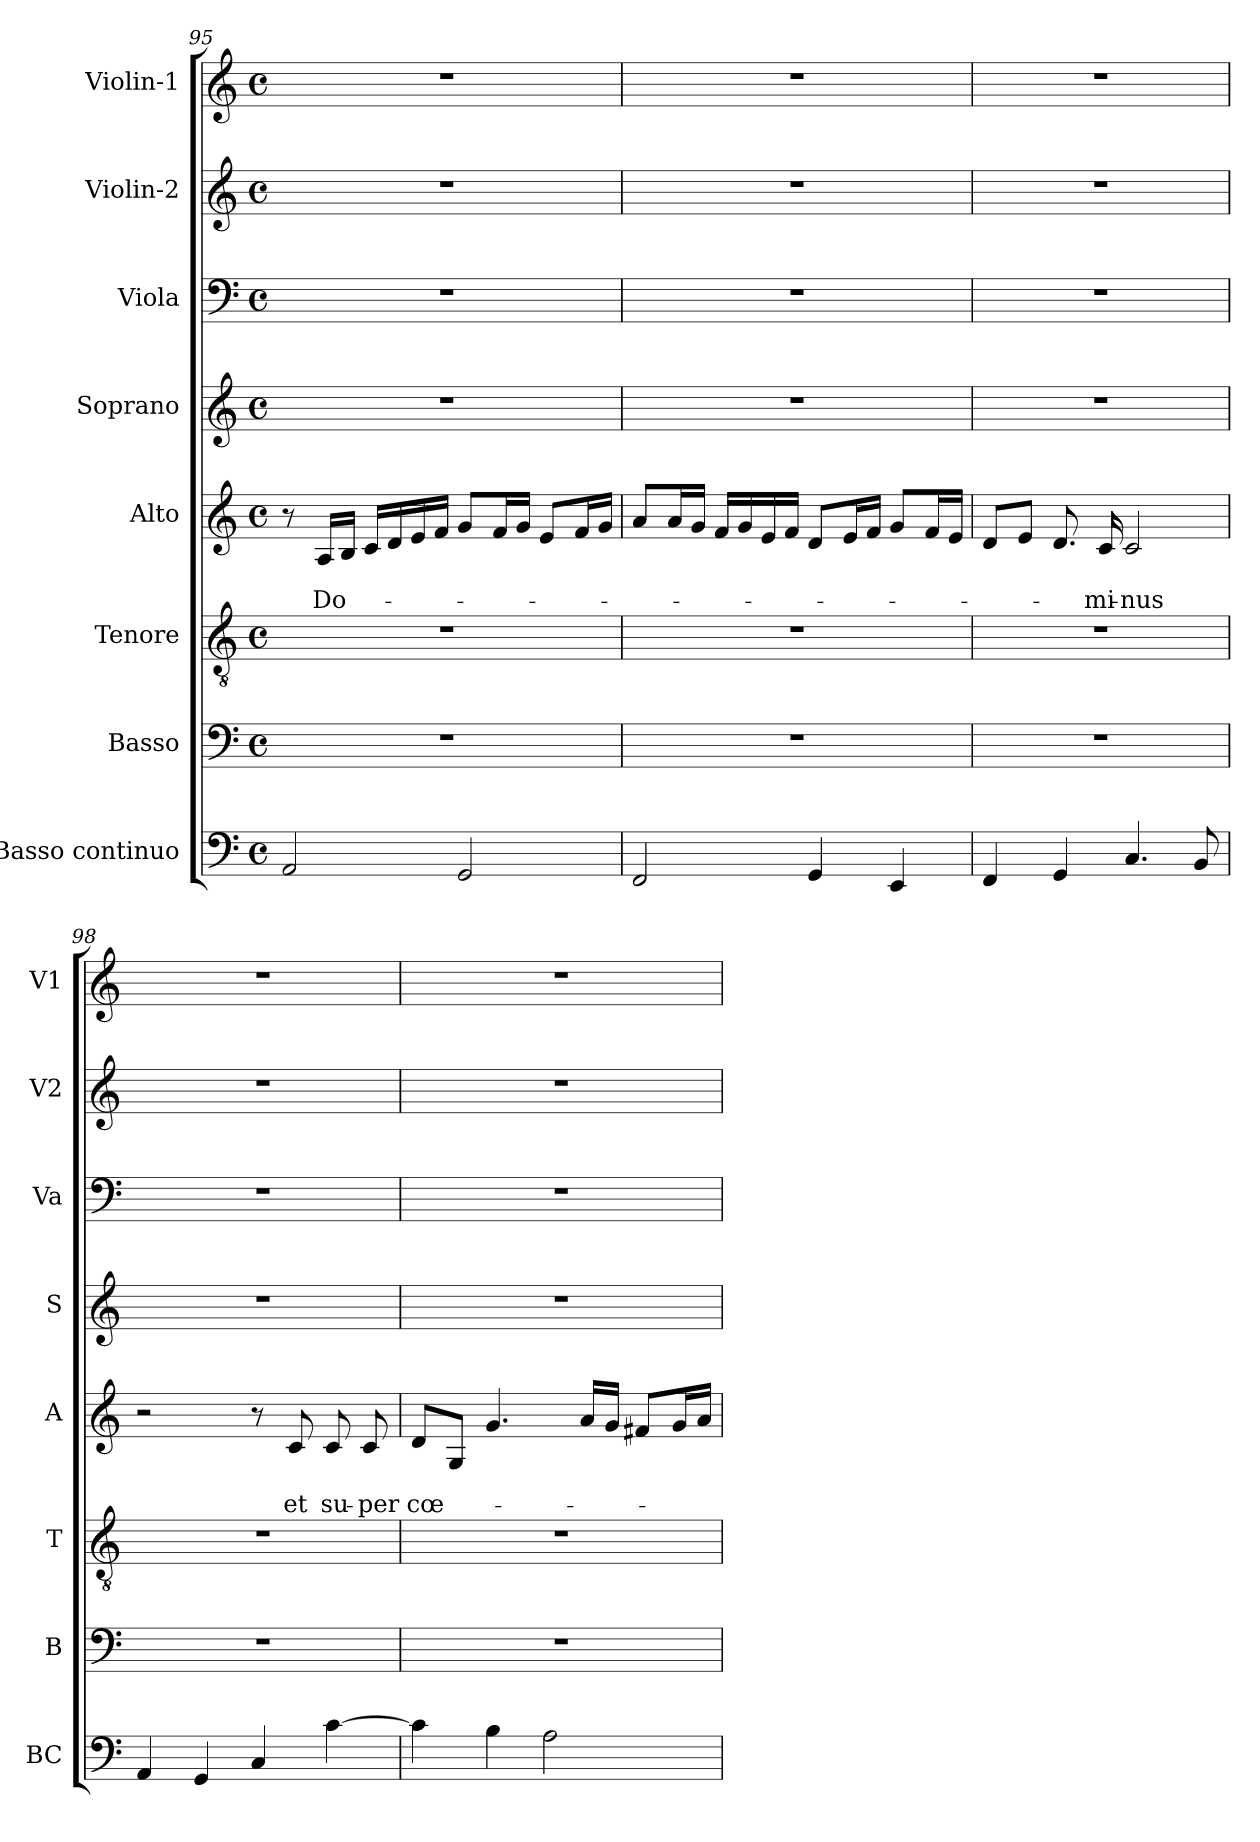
**kern	**kern	**kern	**kern	**text	**text	**kern	**kern	**kern	**kern
*part8	*part7	*part6	*part5	*part5	*part5	*part4	*part3	*part2	*part1
*staff8	*staff7	*staff6	*staff5	*staff5	*staff5	*staff4	*staff3	*staff2	*staff1
*I"Basso continuo	*I"Basso	*I"Tenore	*I"Alto	*	*	*I"Soprano	*I"Viola	*I"Violin-2	*I"Violin-1
*I'BC	*I'B	*I'T	*I'A	*	*	*I'S	*I'Va	*I'V2	*I'V1
!!LO:LB:g=z
*clefF4	*clefF4	*clefGv2	*clefG2	*	*	*clefG2	*clefF4	*clefG2	*clefG2
*k[]	*k[]	*k[]	*k[]	*	*	*k[]	*k[]	*k[]	*k[]
*C:	*C:	*C:	*C:	*	*	*C:	*C:	*C:	*C:
*M4/4	*M4/4	*M4/4	*M4/4	*	*	*M4/4	*M4/4	*M4/4	*M4/4
*met(c)	*met(c)	*met(c)	*met(c)	*	*	*met(c)	*met(c)	*met(c)	*met(c)
=95	=95	=95	=95	=95	=95	=95	=95	=95	=95
2AA/	1r	1r	8r	.	.	1r	1r	1r	1r
!	!	!	!	!	!LO:LY:b	!	!	!	!
.	.	.	16A/LL	.	Do-	.	.	.	.
.	.	.	16B/JJ	.	.	.	.	.	.
.	.	.	16c/LL	.	.	.	.	.	.
.	.	.	16d/	.	.	.	.	.	.
.	.	.	16e/	.	.	.	.	.	.
.	.	.	16f/JJ	.	.	.	.	.	.
2GG/	.	.	8g/L	.	.	.	.	.	.
.	.	.	16f/L	.	.	.	.	.	.
.	.	.	16g/JJ	.	.	.	.	.	.
.	.	.	8e/L	.	.	.	.	.	.
.	.	.	16f/L	.	.	.	.	.	.
.	.	.	16g/JJ	.	.	.	.	.	.
=96	=96	=96	=96	=96	=96	=96	=96	=96	=96
2FF/	1r	1r	8a/L	.	.	1r	1r	1r	1r
.	.	.	16a/L	.	.	.	.	.	.
.	.	.	16g/JJ	.	.	.	.	.	.
.	.	.	16f/LL	.	.	.	.	.	.
.	.	.	16g/	.	.	.	.	.	.
.	.	.	16e/	.	.	.	.	.	.
.	.	.	16f/JJ	.	.	.	.	.	.
4GG/	.	.	8d/L	.	.	.	.	.	.
.	.	.	16e/L	.	.	.	.	.	.
.	.	.	16f/JJ	.	.	.	.	.	.
4EE/	.	.	8g/L	.	.	.	.	.	.
.	.	.	16f/L	.	.	.	.	.	.
.	.	.	16e/JJ	.	.	.	.	.	.
=97	=97	=97	=97	=97	=97	=97	=97	=97	=97
4FF/	1r	1r	8d/L	.	.	1r	1r	1r	1r
.	.	.	8e/J	.	.	.	.	.	.
4GG/	.	.	8.d/	.	.	.	.	.	.
!	!	!	!	!	!LO:LY:b	!	!	!	!
.	.	.	16c/	.	-mi-	.	.	.	.
!	!	!	!	!	!LO:LY:b	!	!	!	!
4.C/	.	.	2c/	.	-nus	.	.	.	.
8BB/	.	.	.	.	.	.	.	.	.
=98	=98	=98	=98	=98	=98	=98	=98	=98	=98
4AA/	1r	1r	2r	.	.	1r	1r	1r	1r
4GG/	.	.	.	.	.	.	.	.	.
4C/	.	.	8r	.	.	.	.	.	.
!	!	!	!	!	!LO:LY:b	!	!	!	!
.	.	.	8c/	.	et	.	.	.	.
!	!	!	!	!	!LO:LY:b	!	!	!	!
[4c\	.	.	8c/	.	su-	.	.	.	.
!	!	!	!	!	!LO:LY:b	!	!	!	!
.	.	.	8c/	.	-per	.	.	.	.
!!LO:LB:g=z
=99	=99	=99	=99	=99	=99	=99	=99	=99	=99
!	!	!	!	!	!LO:LY:b	!	!	!	!
4c\]	1r	1r	8d/L	.	cœ-	1r	1r	1r	1r
.	.	.	8G/J	.	.	.	.	.	.
4B\	.	.	4.g/	.	.	.	.	.	.
2A\	.	.	.	.	.	.	.	.	.
.	.	.	16a/LL	.	.	.	.	.	.
.	.	.	16g/JJ	.	.	.	.	.	.
.	.	.	8f#X/L	.	.	.	.	.	.
.	.	.	16g/L	.	.	.	.	.	.
.	.	.	16a/JJ	.	.	.	.	.	.
=	=	=	=	=	=	=	=	=	=
*-	*-	*-	*-	*-	*-	*-	*-	*-	*-
